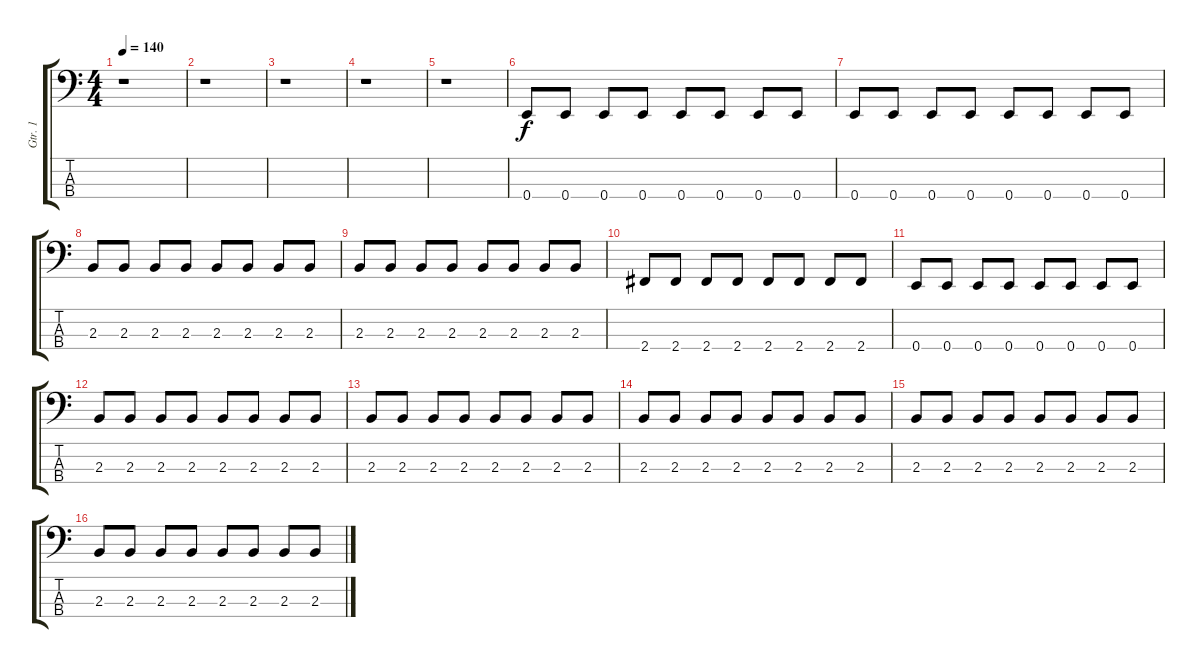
\track ("Gtr. 1" "Gtr. 1") {instrument electricbassfinger}
\staff {score tabs}
\tuning (G2 D2 A1 E1) {hide}
\ts (4 4)
\tempo 140
\clef f4
\ks c
r.1{dy f instrument electricbassfinger} |
r.1 |
r.1 |
r.1 |
r.1 |
0.4.8 0.4.8 0.4.8 0.4.8 0.4.8 0.4.8 0.4.8 0.4.8 |
0.4.8 0.4.8 0.4.8 0.4.8 0.4.8 0.4.8 0.4.8 0.4.8 |
2.3.8 2.3.8 2.3.8 2.3.8 2.3.8 2.3.8 2.3.8 2.3.8 |
2.3.8 2.3.8 2.3.8 2.3.8 2.3.8 2.3.8 2.3.8 2.3.8 |
2.4.8 2.4.8 2.4.8 2.4.8 2.4.8 2.4.8 2.4.8 2.4.8 |
0.4.8 0.4.8 0.4.8 0.4.8 0.4.8 0.4.8 0.4.8 0.4.8 |
2.3.8 2.3.8 2.3.8 2.3.8 2.3.8 2.3.8 2.3.8 2.3.8 |
2.3.8 2.3.8 2.3.8 2.3.8 2.3.8 2.3.8 2.3.8 2.3.8 |
2.3.8 2.3.8 2.3.8 2.3.8 2.3.8 2.3.8 2.3.8 2.3.8 |
2.3.8 2.3.8 2.3.8 2.3.8 2.3.8 2.3.8 2.3.8 2.3.8 |
2.3.8 2.3.8 2.3.8 2.3.8 2.3.8 2.3.8 2.3.8 2.3.8
